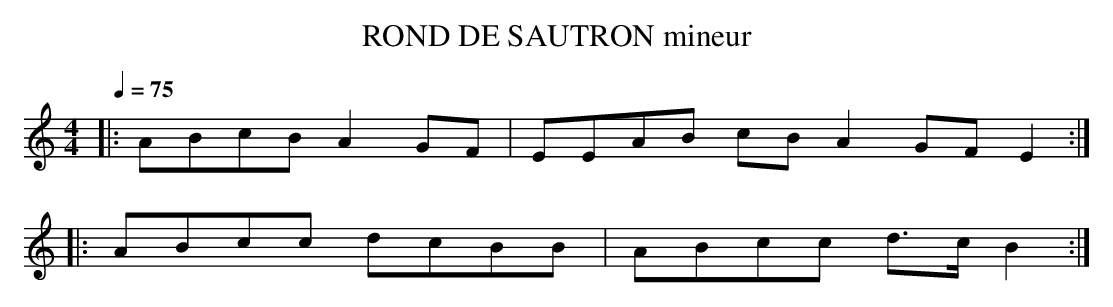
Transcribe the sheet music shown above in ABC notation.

X:1
T:ROND DE SAUTRON mineur
M:4/4
L:1/8
Q:1/4=75
K:C
|:ABcB A2GF|EEAB cBA2 GFE2:|
|:ABcc dcBB|ABcc d3/2c/2B2:|
